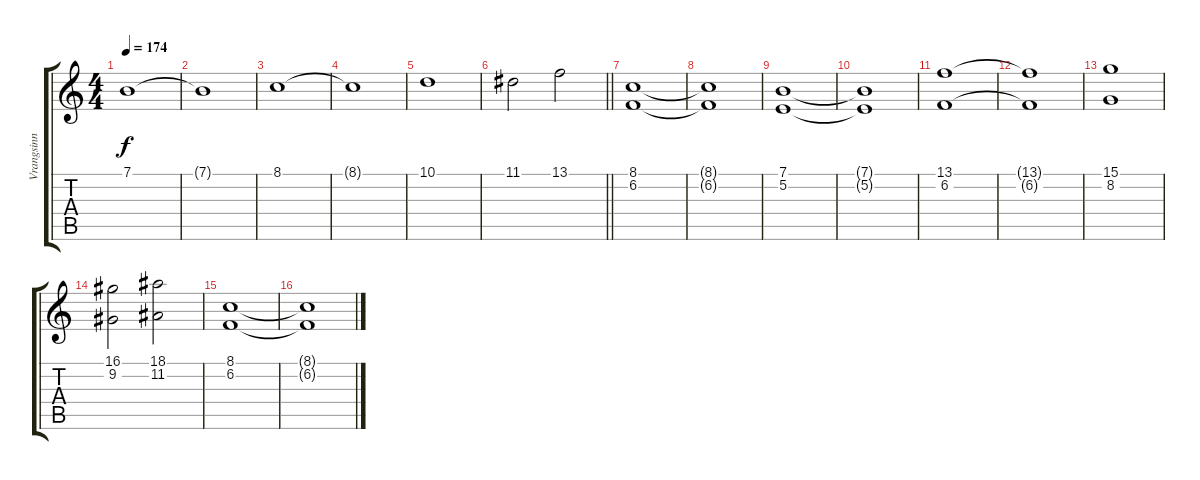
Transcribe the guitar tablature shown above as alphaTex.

\track ("Vrangsinn - Synth" "Vrangsinn ") {instrument choiraahs}
\staff {score tabs}
\tuning (E4 B3 G3 D3 A2 E2) {hide}
\ts (4 4)
\tempo 174
\clef g2
\ks c
7.1.1{dy f} |
7.1{t}.1 |
8.1.1 |
8.1{t}.1 |
10.1.1 |
\barLineRight lightlight
11.1.2 13.1.2 |
(8.1 6.2).1{volume 10 instrument pad4choir} |
(8.1{t} 6.2{t}).1 |
(7.1 5.2).1 |
(7.1{t} 5.2{t}).1 |
(13.1 6.2).1 |
(13.1{t} 6.2{t}).1 |
(15.1 8.2).1 |
(16.1 9.2).2 (18.1 11.2).2 |
(8.1 6.2).1{volume 10 instrument pad4choir} |
(8.1{t} 6.2{t}).1
